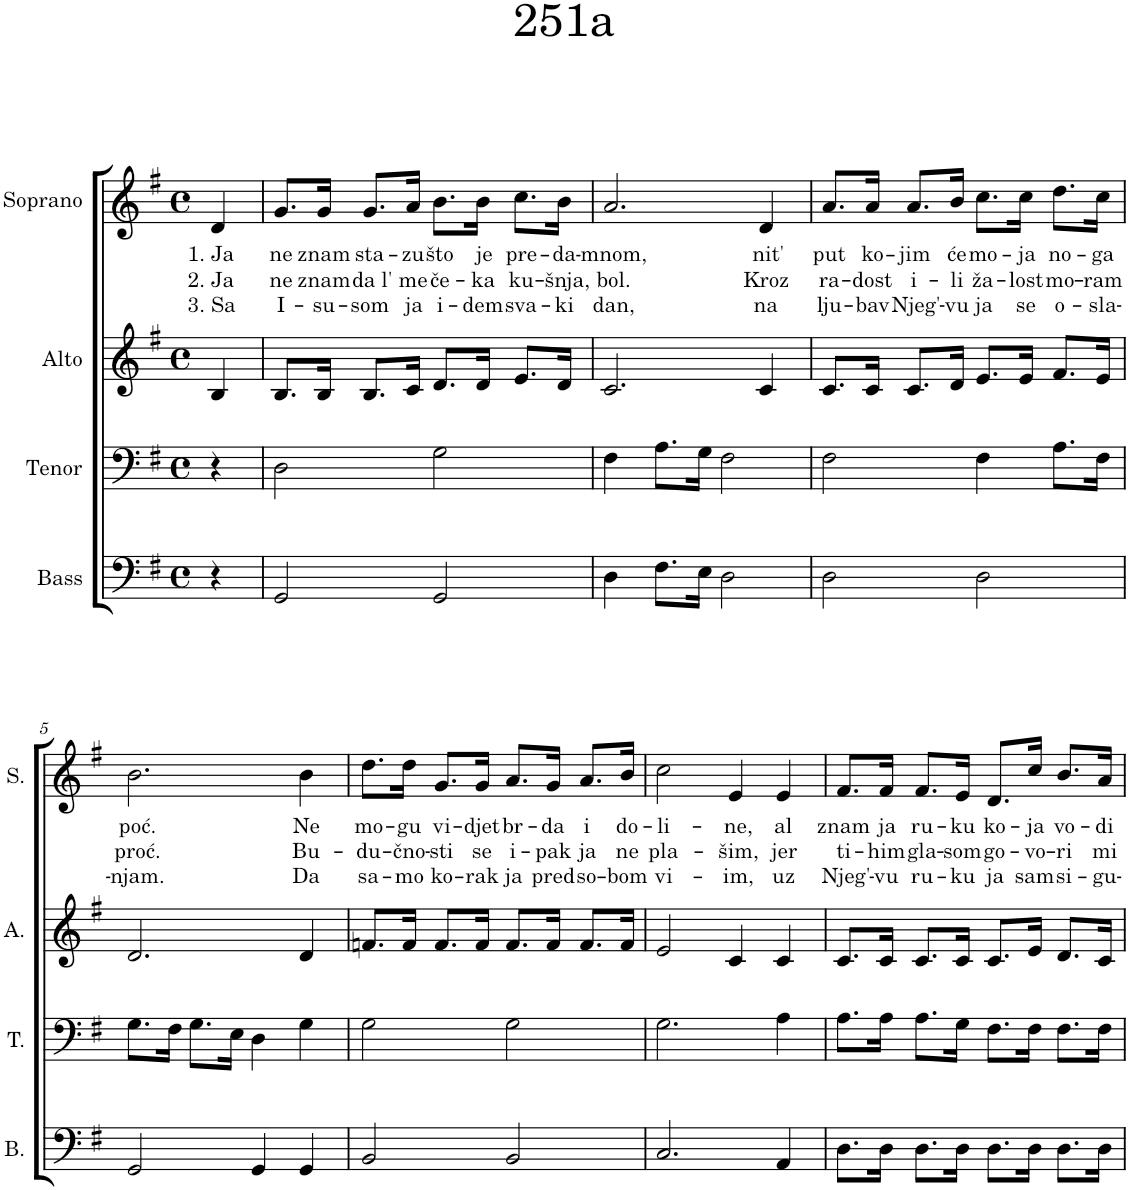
**kern	**kern	**kern	**kern	**text	**text	**text
*part4	*part3	*part2	*part1	*part1	*part1	*part1
*staff4	*staff3	*staff2	*staff1	*staff1	*staff1	*staff1
*I"Bass	*I"Tenor	*I"Alto	*I"Soprano	*	*	*
*I'B.	*I'T.	*I'A.	*I'S.	*	*	*
*clefF4	*clefF4	*clefG2	*clefG2	*	*	*
*k[f#]	*k[f#]	*k[f#]	*k[f#]	*	*	*
*M4/4	*M4/4	*M4/4	*M4/4	*	*	*
*met(c)	*met(c)	*met(c)	*met(c)	*	*	*
=1	=1	=1	=1	=1	=1	=1
!	!	!	!	!LO:LY:b	!LO:LY:b	!LO:LY:b
4r	4r	4B/	4d/	1. Ja	2. Ja	3. Sa
=2	=2	=2	=2	=2	=2	=2
!	!	!	!	!LO:LY:b	!LO:LY:b	!LO:LY:b
2GG/	2D\	8.B/L	8.g/L	ne	ne	I-
!	!	!	!	!LO:LY:b	!LO:LY:b	!LO:LY:b
.	.	16B/Jk	16g/Jk	znam	znam	-su-
!	!	!	!	!LO:LY:b	!LO:LY:b	!LO:LY:b
.	.	8.B/L	8.g/L	sta-	da l'	-som
!	!	!	!	!LO:LY:b	!LO:LY:b	!LO:LY:b
.	.	16c/Jk	16a/Jk	-zu	me	ja
!	!	!	!	!LO:LY:b	!LO:LY:b	!LO:LY:b
2GG/	2G\	8.d/L	8.b\L	što	če-	i-
!	!	!	!	!LO:LY:b	!LO:LY:b	!LO:LY:b
.	.	16d/Jk	16b\Jk	je	-ka	-dem
!	!	!	!	!LO:LY:b	!LO:LY:b	!LO:LY:b
.	.	8.e/L	8.cc\L	pre-	ku-	sva-
!	!	!	!	!LO:LY:b	!LO:LY:b	!LO:LY:b
.	.	16d/Jk	16b\Jk	-da-	-šnja,	-ki
=3	=3	=3	=3	=3	=3	=3
!	!	!	!	!LO:LY:b	!LO:LY:b	!LO:LY:b
4D\	4F#\	2.c/	2.a/	-mnom,	bol.	dan,
8.F#\L	8.A\L	.	.	.	.	.
16E\Jk	16G\Jk	.	.	.	.	.
2D\	2F#\	.	.	.	.	.
!	!	!	!	!LO:LY:b	!LO:LY:b	!LO:LY:b
.	.	4c/	4d/	nit'	Kroz	na
=4	=4	=4	=4	=4	=4	=4
!	!	!	!	!LO:LY:b	!LO:LY:b	!LO:LY:b
2D\	2F#\	8.c/L	8.a/L	put	ra-	lju-
!	!	!	!	!LO:LY:b	!LO:LY:b	!LO:LY:b
.	.	16c/Jk	16a/Jk	ko-	-dost	-bav
!	!	!	!	!LO:LY:b	!LO:LY:b	!LO:LY:b
.	.	8.c/L	8.a/L	-jim	i-	Njeg'-
!	!	!	!	!LO:LY:b	!LO:LY:b	!LO:LY:b
.	.	16d/Jk	16b/Jk	će	-li	-vu
!	!	!	!	!LO:LY:b	!LO:LY:b	!LO:LY:b
2D\	4F#\	8.e/L	8.cc\L	mo-	ža-	ja
!	!	!	!	!LO:LY:b	!LO:LY:b	!LO:LY:b
.	.	16e/Jk	16cc\Jk	-ja	-lost	se
!	!	!	!	!LO:LY:b	!LO:LY:b	!LO:LY:b
.	8.A\L	8.f#/L	8.dd\L	no-	mo-	o-
!	!	!	!	!LO:LY:b	!LO:LY:b	!LO:LY:b
.	16F#\Jk	16e/Jk	16cc\Jk	-ga	-ram	-sla-
!!LO:LB:g=z
=5	=5	=5	=5	=5	=5	=5
!	!	!	!	!LO:LY:b	!LO:LY:b	!LO:LY:b
2GG/	8.G\L	2.d/	2.b\	poć.	proć.	-njam.
.	16F#\Jk	.	.	.	.	.
.	8.G\L	.	.	.	.	.
.	16E\Jk	.	.	.	.	.
4GG/	4D\	.	.	.	.	.
!	!	!	!	!LO:LY:b	!LO:LY:b	!LO:LY:b
4GG/	4G\	4d/	4b\	Ne	Bu-	Da
=6	=6	=6	=6	=6	=6	=6
!	!	!	!	!LO:LY:b	!LO:LY:b	!LO:LY:b
2BB/	2G\	8.fn/L	8.dd\L	mo-	-du-	sa-
!	!	!	!	!LO:LY:b	!LO:LY:b	!LO:LY:b
.	.	16f/Jk	16dd\Jk	-gu	-čno-	-mo
!	!	!	!	!LO:LY:b	!LO:LY:b	!LO:LY:b
.	.	8.f/L	8.g/L	vi-	-sti	ko-
!	!	!	!	!LO:LY:b	!LO:LY:b	!LO:LY:b
.	.	16f/Jk	16g/Jk	-djet	se	-rak
!	!	!	!	!LO:LY:b	!LO:LY:b	!LO:LY:b
2BB/	2G\	8.f/L	8.a/L	br-	i-	ja
!	!	!	!	!LO:LY:b	!LO:LY:b	!LO:LY:b
.	.	16f/Jk	16g/Jk	-da	-pak	pred
!	!	!	!	!LO:LY:b	!LO:LY:b	!LO:LY:b
.	.	8.f/L	8.a/L	i	ja	so-
!	!	!	!	!LO:LY:b	!LO:LY:b	!LO:LY:b
.	.	16f/Jk	16b/Jk	do-	ne	-bom
=7	=7	=7	=7	=7	=7	=7
!	!	!	!	!LO:LY:b	!LO:LY:b	!LO:LY:b
2.C/	2.G\	2e/	2cc\	-li-	pla-	vi-
!	!	!	!	!LO:LY:b	!LO:LY:b	!LO:LY:b
.	.	4c/	4e/	-ne,	-šim,	-im,
!	!	!	!	!LO:LY:b	!LO:LY:b	!LO:LY:b
4AA/	4A\	4c/	4e/	al	jer	uz
=8	=8	=8	=8	=8	=8	=8
!	!	!	!	!LO:LY:b	!LO:LY:b	!LO:LY:b
8.D\L	8.A\L	8.c/L	8.f#/L	znam	ti-	Njeg'-
!	!	!	!	!LO:LY:b	!LO:LY:b	!LO:LY:b
16D\Jk	16A\Jk	16c/Jk	16f#/Jk	ja	-him	-vu
!	!	!	!	!LO:LY:b	!LO:LY:b	!LO:LY:b
8.D\L	8.A\L	8.c/L	8.f#/L	ru-	gla-	ru-
!	!	!	!	!LO:LY:b	!LO:LY:b	!LO:LY:b
16D\Jk	16G\Jk	16c/Jk	16e/Jk	-ku	-som	-ku
!	!	!	!	!LO:LY:b	!LO:LY:b	!LO:LY:b
8.D\L	8.F#\L	8.c/L	8.d/L	ko-	go-	ja
!	!	!	!	!LO:LY:b	!LO:LY:b	!LO:LY:b
16D\Jk	16F#\Jk	16e/Jk	16cc/Jk	-ja	-vo-	sam
!	!	!	!	!LO:LY:b	!LO:LY:b	!LO:LY:b
8.D\L	8.F#\L	8.d/L	8.b/L	vo-	-ri	si-
!	!	!	!	!LO:LY:b	!LO:LY:b	!LO:LY:b
16D\Jk	16F#\Jk	16c/Jk	16a/Jk	-di	mi	-gu-
=	=	=	=	=	=	=
*-	*-	*-	*-	*-	*-	*-
